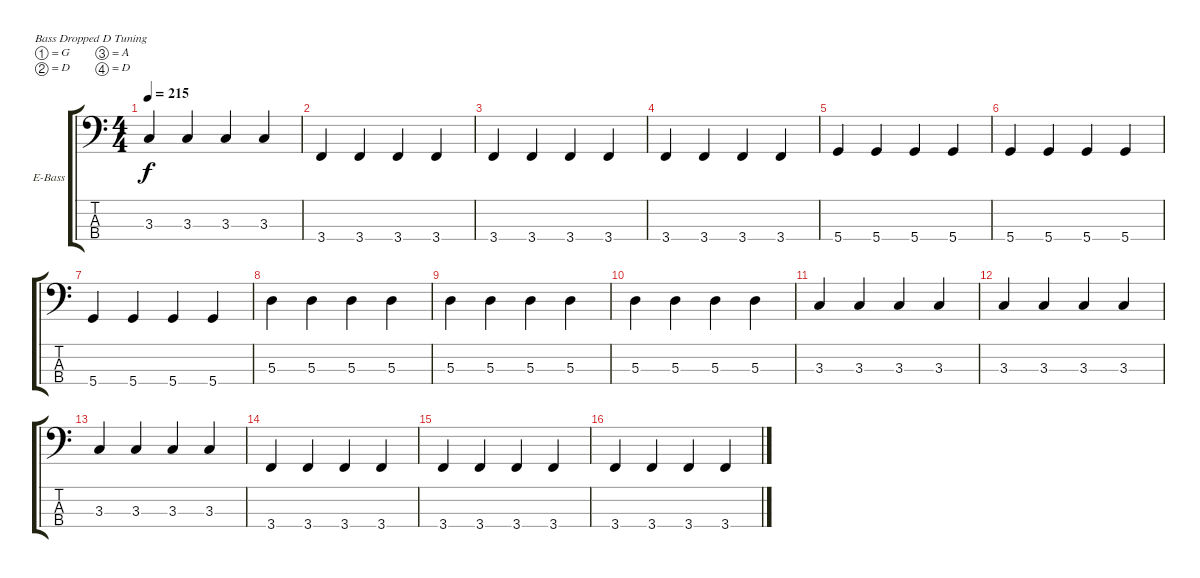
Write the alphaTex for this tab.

\bracketExtendMode groupsimilarinstruments
\firstSystemTrackNameOrientation horizontal
\otherSystemsTrackNameOrientation horizontal
\track ("Bass guitar (Oliver)" "E-Bass") {instrument electricbassfinger}
\staff {score tabs}
\tuning (G2 D2 A1 D1)
\ts (4 4)
\tempo 215
\clef f4
\ks c
3.3.4{dy f} 3.3.4 3.3.4 3.3.4 |
3.4.4 3.4.4 3.4.4 3.4.4 |
3.4.4 3.4.4 3.4.4 3.4.4 |
3.4.4 3.4.4 3.4.4 3.4.4 |
5.4.4 5.4.4 5.4.4 5.4.4 |
5.4.4 5.4.4 5.4.4 5.4.4 |
5.4.4 5.4.4 5.4.4 5.4.4 |
5.3.4 5.3.4 5.3.4 5.3.4 |
5.3.4 5.3.4 5.3.4 5.3.4 |
5.3.4 5.3.4 5.3.4 5.3.4 |
3.3.4 3.3.4 3.3.4 3.3.4 |
3.3.4 3.3.4 3.3.4 3.3.4 |
3.3.4 3.3.4 3.3.4 3.3.4 |
3.4.4 3.4.4 3.4.4 3.4.4 |
3.4.4 3.4.4 3.4.4 3.4.4 |
3.4.4 3.4.4 3.4.4 3.4.4
